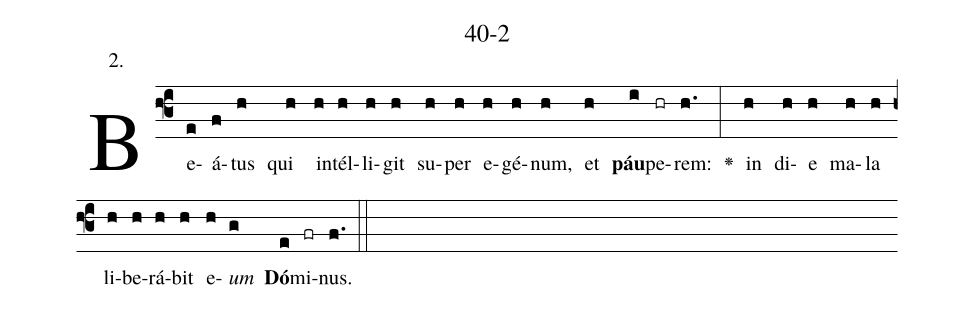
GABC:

name: 40-2;
annotation: 2.;
%%
(f3)Be(e)á(f)tus(h) qui(h) in(h)tél(h)li(h)git(h) su(h)per(h) e(h)gé(h)num,(h) et(h) <b>páu</b>(i)pe(hr)rem:(h.) <v>\greheightstar</v>(:) in(h) di(h)e(h) ma(h)la(h) li(h)be(h)rá(h)bit(h) e(h)<i>um</i>(g) <b>Dó</b>(e)mi(fr)nus.(f.) (::)


%E(h) u(h) o(h) u(g) a(e) e.(f.) (::)
